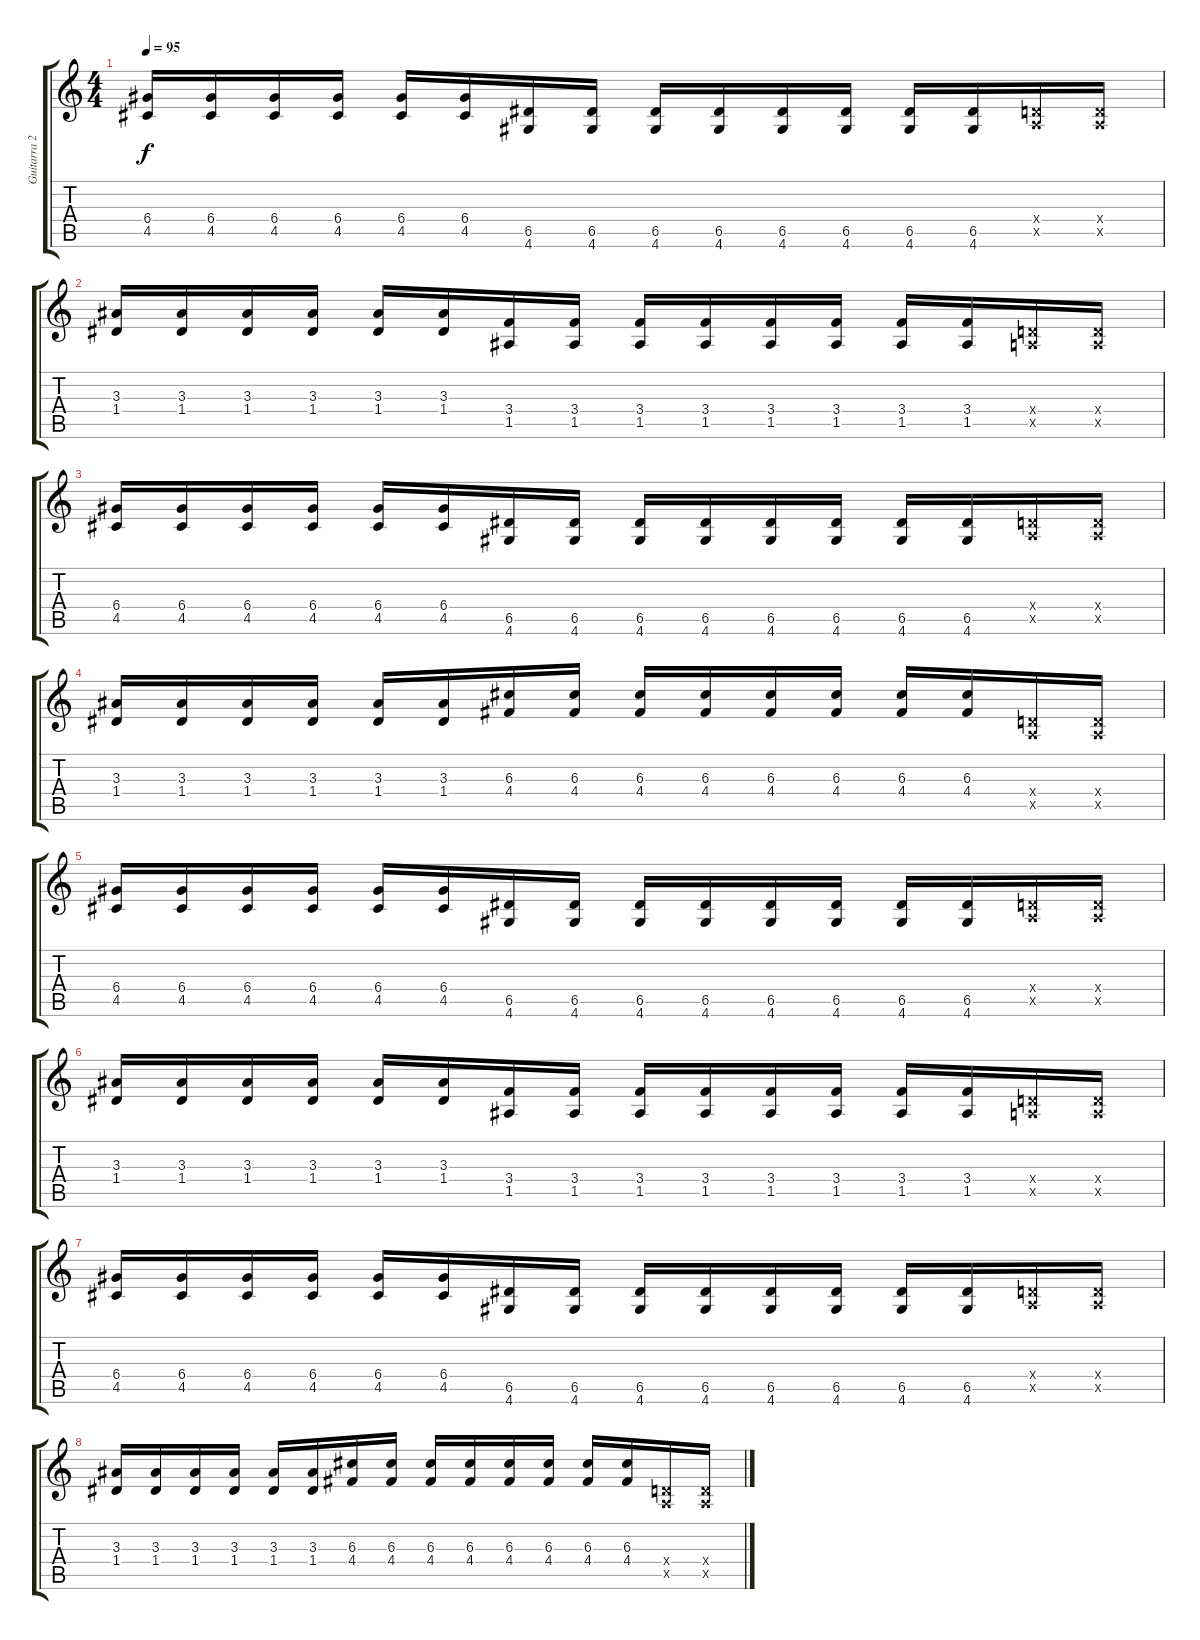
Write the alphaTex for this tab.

\track ("Guitarra 2" "Guitarra 2") {instrument acousticguitarsteel}
\staff {score tabs}
\tuning (E4 B3 G3 D3 A2 E2) {hide}
\ts (4 4)
\tempo 95
\clef g2
\ks c
(6.4 4.5).16{dy f} (6.4 4.5).16 (6.4 4.5).16 (6.4 4.5).16 (6.4 4.5).16 (6.4 4.5).16 (6.5 4.6).16 (6.5 4.6).16 (6.5 4.6).16 (6.5 4.6).16 (6.5 4.6).16 (6.5 4.6).16 (6.5 4.6).16 (6.5 4.6).16 (0.4{x} 0.5{x}).16 (0.4{x} 0.5{x}).16 |
(3.3 1.4).16 (3.3 1.4).16 (3.3 1.4).16 (3.3 1.4).16 (3.3 1.4).16 (3.3 1.4).16 (3.4 1.5).16 (3.4 1.5).16 (3.4 1.5).16 (3.4 1.5).16 (3.4 1.5).16 (3.4 1.5).16 (3.4 1.5).16 (3.4 1.5).16 (0.4{x} 0.5{x}).16 (0.4{x} 0.5{x}).16 |
(6.4 4.5).16 (6.4 4.5).16 (6.4 4.5).16 (6.4 4.5).16 (6.4 4.5).16 (6.4 4.5).16 (6.5 4.6).16 (6.5 4.6).16 (6.5 4.6).16 (6.5 4.6).16 (6.5 4.6).16 (6.5 4.6).16 (6.5 4.6).16 (6.5 4.6).16 (0.4{x} 0.5{x}).16 (0.4{x} 0.5{x}).16 |
(3.3 1.4).16 (3.3 1.4).16 (3.3 1.4).16 (3.3 1.4).16 (3.3 1.4).16 (3.3 1.4).16 (6.3 4.4).16 (6.3 4.4).16 (6.3 4.4).16 (6.3 4.4).16 (6.3 4.4).16 (6.3 4.4).16 (6.3 4.4).16 (6.3 4.4).16 (0.4{x} 0.5{x}).16 (0.4{x} 0.5{x}).16 |
(6.4 4.5).16 (6.4 4.5).16 (6.4 4.5).16 (6.4 4.5).16 (6.4 4.5).16 (6.4 4.5).16 (6.5 4.6).16 (6.5 4.6).16 (6.5 4.6).16 (6.5 4.6).16 (6.5 4.6).16 (6.5 4.6).16 (6.5 4.6).16 (6.5 4.6).16 (0.4{x} 0.5{x}).16 (0.4{x} 0.5{x}).16 |
(3.3 1.4).16 (3.3 1.4).16 (3.3 1.4).16 (3.3 1.4).16 (3.3 1.4).16 (3.3 1.4).16 (3.4 1.5).16 (3.4 1.5).16 (3.4 1.5).16 (3.4 1.5).16 (3.4 1.5).16 (3.4 1.5).16 (3.4 1.5).16 (3.4 1.5).16 (0.4{x} 0.5{x}).16 (0.4{x} 0.5{x}).16 |
(6.4 4.5).16 (6.4 4.5).16 (6.4 4.5).16 (6.4 4.5).16 (6.4 4.5).16 (6.4 4.5).16 (6.5 4.6).16 (6.5 4.6).16 (6.5 4.6).16 (6.5 4.6).16 (6.5 4.6).16 (6.5 4.6).16 (6.5 4.6).16 (6.5 4.6).16 (0.4{x} 0.5{x}).16 (0.4{x} 0.5{x}).16 |
(3.3 1.4).16 (3.3 1.4).16 (3.3 1.4).16 (3.3 1.4).16 (3.3 1.4).16 (3.3 1.4).16 (6.3 4.4).16 (6.3 4.4).16 (6.3 4.4).16 (6.3 4.4).16 (6.3 4.4).16 (6.3 4.4).16 (6.3 4.4).16 (6.3 4.4).16 (0.4{x} 0.5{x}).16 (0.4{x} 0.5{x}).16
